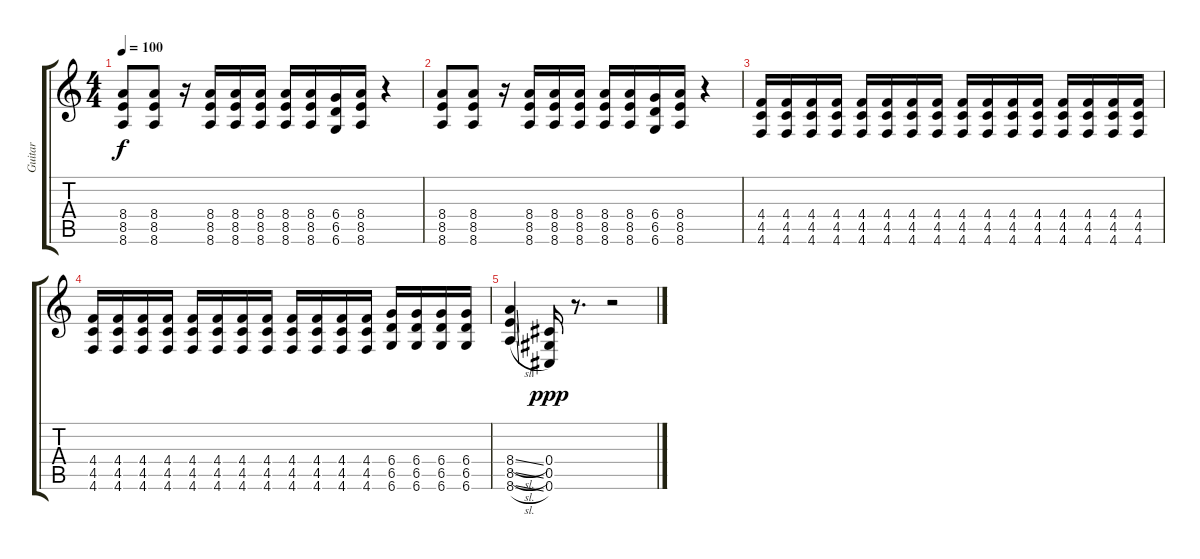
\track ("Guitar" "Guitar") {instrument distortionguitar}
\staff {score tabs}
\tuning (Eb4 Bb3 Gb3 Db3 Ab2 Db2) {hide}
\ts (4 4)
\tempo 100
\clef g2
\ks c
(8.4 8.5 8.6).8{dy f} (8.4 8.5 8.6).8 r.16 (8.4 8.5 8.6).16 (8.4 8.5 8.6).16 (8.4 8.5 8.6).16 (8.4 8.5 8.6).16 (8.4 8.5 8.6).16 (6.4 6.5 6.6).16 (8.4 8.5 8.6).16 r.4 |
(8.4 8.5 8.6).8 (8.4 8.5 8.6).8 r.16 (8.4 8.5 8.6).16 (8.4 8.5 8.6).16 (8.4 8.5 8.6).16 (8.4 8.5 8.6).16 (8.4 8.5 8.6).16 (6.4 6.5 6.6).16 (8.4 8.5 8.6).16 r.4 |
(4.4 4.5 4.6).16 (4.4 4.5 4.6).16 (4.4 4.5 4.6).16 (4.4 4.5 4.6).16 (4.4 4.5 4.6).16 (4.4 4.5 4.6).16 (4.4 4.5 4.6).16 (4.4 4.5 4.6).16 (4.4 4.5 4.6).16 (4.4 4.5 4.6).16 (4.4 4.5 4.6).16 (4.4 4.5 4.6).16 (4.4 4.5 4.6).16 (4.4 4.5 4.6).16 (4.4 4.5 4.6).16 (4.4 4.5 4.6).16 |
(4.4 4.5 4.6).16 (4.4 4.5 4.6).16 (4.4 4.5 4.6).16 (4.4 4.5 4.6).16 (4.4 4.5 4.6).16 (4.4 4.5 4.6).16 (4.4 4.5 4.6).16 (4.4 4.5 4.6).16 (4.4 4.5 4.6).16 (4.4 4.5 4.6).16 (4.4 4.5 4.6).16 (4.4 4.5 4.6).16 (6.4 6.5 6.6).16 (6.4 6.5 6.6).16 (6.4 6.5 6.6).16 (6.4 6.5 6.6).16 |
(8.4{sl} 8.5{sl} 8.6{sl}).4 (0.4 0.5 0.6).16{dy ppp} r.8{d} r.2
